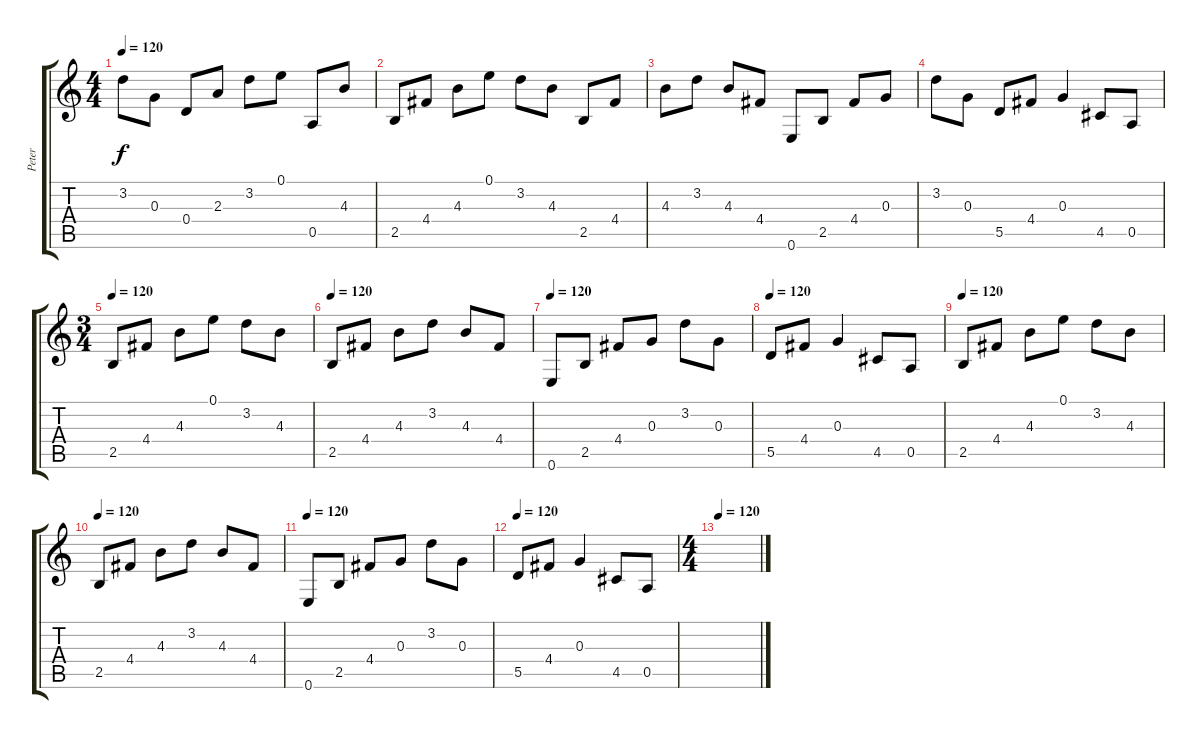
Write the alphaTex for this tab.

\track ("Peter" "Peter") {instrument acousticguitarnylon}
\staff {score tabs}
\tuning (E4 B3 G3 D3 A2 E2) {hide}
\ts (4 4)
\tempo 120
\clef g2
\ks c
3.2.8{dy f} 0.3.8 0.4.8 2.3.8 3.2.8 0.1.8 0.5.8 4.3.8 |
2.5.8 4.4.8 4.3.8 0.1.8 3.2.8 4.3.8 2.5.8 4.4.8 |
4.3.8 3.2.8 4.3.8 4.4.8 0.6.8 2.5.8 4.4.8 0.3.8 |
3.2.8 0.3.8 5.5.8 4.4.8 0.3.4 4.5.8 0.5.8 |
\ts (3 4)
\tempo 120
2.5.8 4.4.8 4.3.8 0.1.8 3.2.8 4.3.8 |
\tempo 120
2.5.8 4.4.8 4.3.8 3.2.8 4.3.8 4.4.8 |
\tempo 120
0.6.8 2.5.8 4.4.8 0.3.8 3.2.8 0.3.8 |
\tempo 120
5.5.8 4.4.8 0.3.4 4.5.8 0.5.8 |
\tempo 120
2.5.8 4.4.8 4.3.8 0.1.8 3.2.8 4.3.8 |
\tempo 120
2.5.8 4.4.8 4.3.8 3.2.8 4.3.8 4.4.8 |
\tempo 120
0.6.8 2.5.8 4.4.8 0.3.8 3.2.8 0.3.8 |
\tempo 120
5.5.8 4.4.8 0.3.4 4.5.8 0.5.8 |
\ts (4 4)
\tempo 120
